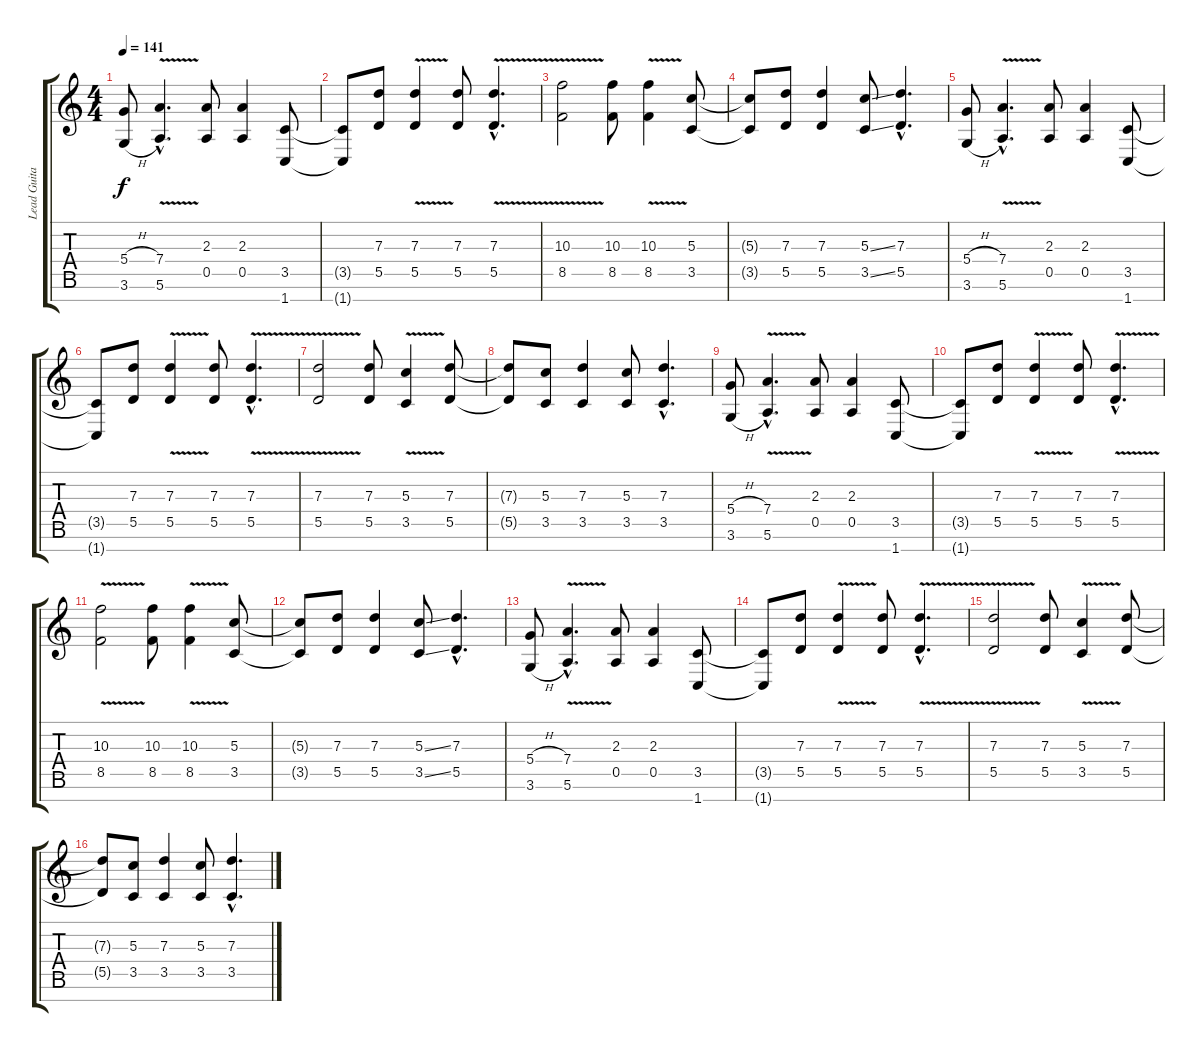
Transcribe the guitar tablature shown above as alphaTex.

\track ("Lead Guitar 2" "Lead Guita") {instrument distortionguitar}
\staff {score tabs}
\tuning (E4 B3 G3 D3 A2 E2 B1) {hide}
\ts (4 4)
\tempo 141
\clef g2
\ks c
(5.4{h} 3.6{h}).8{dy f} (7.4{v hac} 5.6{v hac}).4{d} (2.3 0.5).8 (2.3 0.5).4 (3.5 1.7).8 |
(3.5{t} 1.7{t}).8 (7.3 5.5).8 (7.3{v} 5.5{v}).4 (7.3 5.5).8 (7.3{v hac} 5.5{v hac}).4{d} |
(10.3{v} 8.5{v}).2 (10.3 8.5).8 (10.3{v} 8.5{v}).4 (5.3 3.5).8 |
(5.3{t} 3.5{t}).8 (7.3 5.5).8 (7.3 5.5).4 (5.3{ss} 3.5{ss}).8 (7.3{hac} 5.5{hac}).4{d} |
(5.4{h} 3.6{h}).8 (7.4{v hac} 5.6{v hac}).4{d} (2.3 0.5).8 (2.3 0.5).4 (3.5 1.7).8 |
(3.5{t} 1.7{t}).8 (7.3 5.5).8 (7.3{v} 5.5{v}).4 (7.3 5.5).8 (7.3{v hac} 5.5{v hac}).4{d} |
(7.3{v} 5.5{v}).2 (7.3 5.5).8 (5.3{v} 3.5{v}).4 (7.3 5.5).8 |
(7.3{t} 5.5{t}).8 (5.3 3.5).8 (7.3 3.5).4 (5.3 3.5).8 (7.3{hac} 3.5{hac}).4{d} |
(5.4{h} 3.6{h}).8 (7.4{v hac} 5.6{v hac}).4{d} (2.3 0.5).8 (2.3 0.5).4 (3.5 1.7).8 |
(3.5{t} 1.7{t}).8 (7.3 5.5).8 (7.3{v} 5.5{v}).4 (7.3 5.5).8 (7.3{v hac} 5.5{v hac}).4{d} |
(10.3{v} 8.5{v}).2 (10.3 8.5).8 (10.3{v} 8.5{v}).4 (5.3 3.5).8 |
(5.3{t} 3.5{t}).8 (7.3 5.5).8 (7.3 5.5).4 (5.3{ss} 3.5{ss}).8 (7.3{hac} 5.5{hac}).4{d} |
(5.4{h} 3.6{h}).8 (7.4{v hac} 5.6{v hac}).4{d} (2.3 0.5).8 (2.3 0.5).4 (3.5 1.7).8 |
(3.5{t} 1.7{t}).8 (7.3 5.5).8 (7.3{v} 5.5{v}).4 (7.3 5.5).8 (7.3{v hac} 5.5{v hac}).4{d} |
(7.3{v} 5.5{v}).2 (7.3 5.5).8 (5.3{v} 3.5{v}).4 (7.3 5.5).8 |
(7.3{t} 5.5{t}).8 (5.3 3.5).8 (7.3 3.5).4 (5.3 3.5).8 (7.3{hac} 3.5{hac}).4{d}
